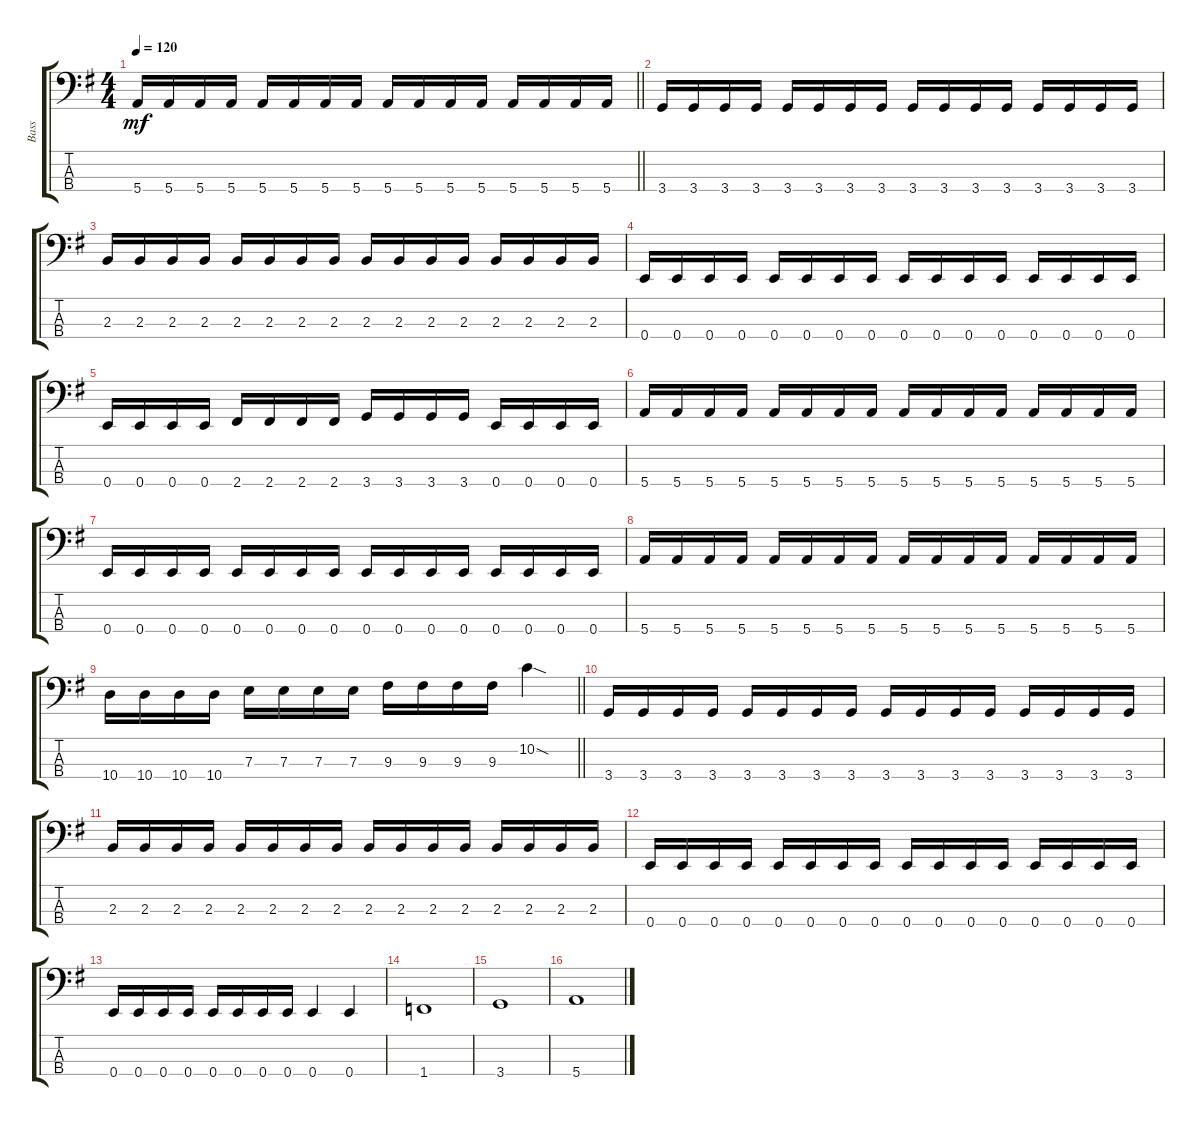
\track ("Bass" "Bass") {instrument electricbassfinger}
\staff {score tabs}
\tuning (G2 D2 A1 E1) {hide}
\ts (4 4)
\tempo 120
\clef f4
\barLineRight lightlight
\ks eminor
5.4.16{dy mf} 5.4.16 5.4.16 5.4.16 5.4.16 5.4.16 5.4.16 5.4.16 5.4.16 5.4.16 5.4.16 5.4.16 5.4.16 5.4.16 5.4.16 5.4.16 |
\section ("" "")
3.4.16 3.4.16 3.4.16 3.4.16 3.4.16 3.4.16 3.4.16 3.4.16 3.4.16 3.4.16 3.4.16 3.4.16 3.4.16 3.4.16 3.4.16 3.4.16 |
2.3.16 2.3.16 2.3.16 2.3.16 2.3.16 2.3.16 2.3.16 2.3.16 2.3.16 2.3.16 2.3.16 2.3.16 2.3.16 2.3.16 2.3.16 2.3.16 |
0.4.16 0.4.16 0.4.16 0.4.16 0.4.16 0.4.16 0.4.16 0.4.16 0.4.16 0.4.16 0.4.16 0.4.16 0.4.16 0.4.16 0.4.16 0.4.16 |
0.4.16 0.4.16 0.4.16 0.4.16 2.4.16 2.4.16 2.4.16 2.4.16 3.4.16 3.4.16 3.4.16 3.4.16 0.4.16 0.4.16 0.4.16 0.4.16 |
5.4.16 5.4.16 5.4.16 5.4.16 5.4.16 5.4.16 5.4.16 5.4.16 5.4.16 5.4.16 5.4.16 5.4.16 5.4.16 5.4.16 5.4.16 5.4.16 |
0.4.16 0.4.16 0.4.16 0.4.16 0.4.16 0.4.16 0.4.16 0.4.16 0.4.16 0.4.16 0.4.16 0.4.16 0.4.16 0.4.16 0.4.16 0.4.16 |
5.4.16 5.4.16 5.4.16 5.4.16 5.4.16 5.4.16 5.4.16 5.4.16 5.4.16 5.4.16 5.4.16 5.4.16 5.4.16 5.4.16 5.4.16 5.4.16 |
\barLineRight lightlight
10.4.16 10.4.16 10.4.16 10.4.16 7.3.16 7.3.16 7.3.16 7.3.16 9.3.16 9.3.16 9.3.16 9.3.16 10.2{sod}.4 |
3.4.16 3.4.16 3.4.16 3.4.16 3.4.16 3.4.16 3.4.16 3.4.16 3.4.16 3.4.16 3.4.16 3.4.16 3.4.16 3.4.16 3.4.16 3.4.16 |
2.3.16 2.3.16 2.3.16 2.3.16 2.3.16 2.3.16 2.3.16 2.3.16 2.3.16 2.3.16 2.3.16 2.3.16 2.3.16 2.3.16 2.3.16 2.3.16 |
0.4.16 0.4.16 0.4.16 0.4.16 0.4.16 0.4.16 0.4.16 0.4.16 0.4.16 0.4.16 0.4.16 0.4.16 0.4.16 0.4.16 0.4.16 0.4.16 |
0.4.16 0.4.16 0.4.16 0.4.16 0.4.16 0.4.16 0.4.16 0.4.16 0.4.4 0.4.4 |
1.4.1 |
3.4.1 |
5.4.1
